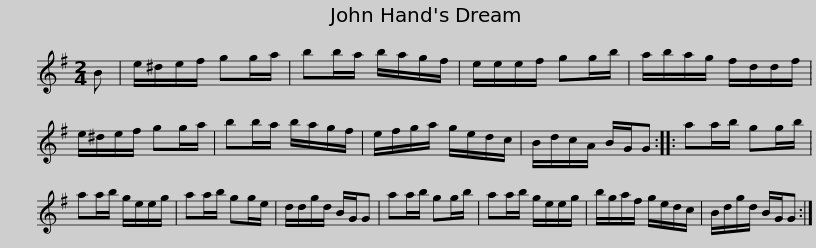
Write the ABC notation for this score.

X:1
L:1/8
M:2/4
I:linebreak $
K:Emin
V:1 treble
V:1
 B | e/^d/e/f/ gg/a/ | bb/a/ b/a/g/f/ | e/e/e/f/ gg/b/ | a/b/a/g/ f/d/d/f/ | %5
 e/^d/e/f/ gg/a/ |$ bb/a/ b/a/g/f/ | e/f/g/a/ g/e/d/c/ | B/d/c/A/ B/G/G :: aa/b/ gg/b/ | %10
 aa/b/ g/e/e/g/ | aa/b/ gg/e/ |$ d/d/g/d/ B/G/G | aa/b/ gg/b/ | aa/b/ g/e/e/g/ | %15
 b/g/a/f/ g/e/d/c/ | B/d/g/d/ B/G/G :| %17
